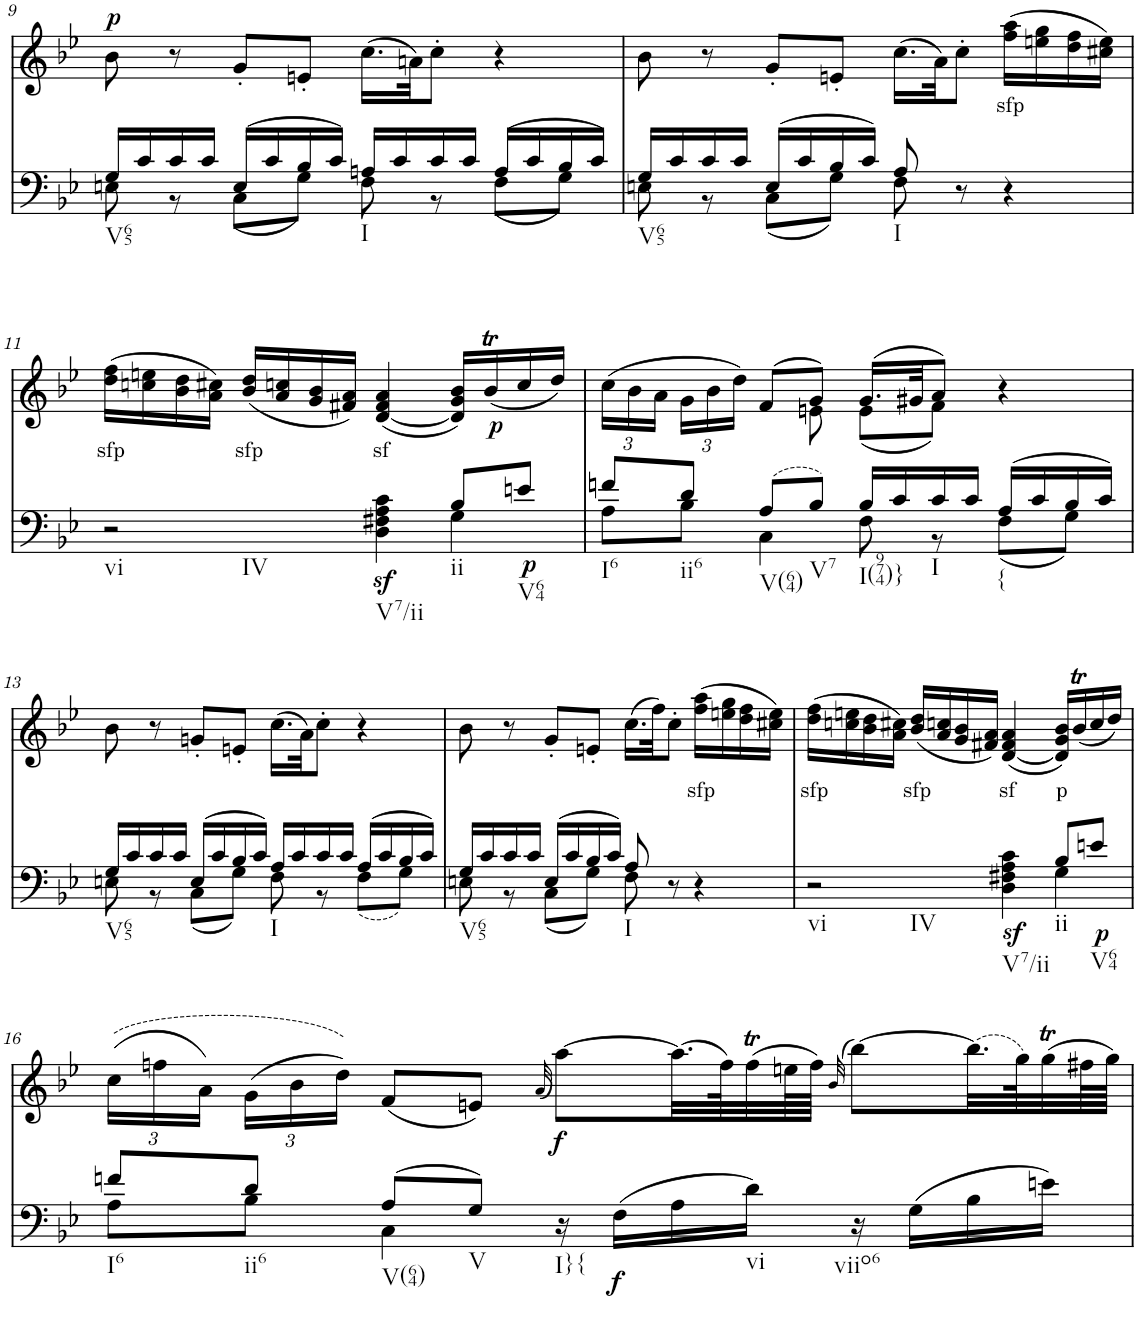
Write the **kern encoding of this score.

**kern	**dynam	**kern	**text	**dynam
*part2	*part2	*part1	*part1	*part1
*staff2	*staff2	*staff1	*staff1	*staff1
*I"Piano	*	*I"Piano	*	*
*I'Pno	*	*I'Pno	*	*
!!LO:PB:g=z
*clefF4	*	*clefG2	*	*
*k[b-e-]	*	*k[b-e-]	*	*
*B-:	*	*B-:	*	*
*M4/4	*	*M4/4	*	*
=9	=9	=9	=9	=9
*^	*	*	*	*
!LO:TX:b:t=V65	!	!	!	!	!
!	!	!	!	!	!LO:DY:a
16G/LL	8En\	.	8b-\	.	p
16c/	.	.	.	.	.
16c/	8r	.	8r	.	.
16c/JJ	.	.	.	.	.
(16E/LL	(8C\L	.	8g'/L	.	.
16c/	.	.	.	.	.
16B-/	8G\J)	.	8en'/J	.	.
16c/JJ)	.	.	.	.	.
!LO:TX:b:t=I	!	!	!	!	!
16An/LL	8F\	.	(16.cc\LL	.	.
16c/	.	.	.	.	.
.	.	.	32an\JK)	.	.
16c/	8r	.	8cc'\J	.	.
16c/JJ	.	.	.	.	.
(16A/LL	(8F\L	.	4r	.	.
16c/	.	.	.	.	.
16B-/	8G\J)	.	.	.	.
16c/JJ)	.	.	.	.	.
=10	=10	=10	=10	=10	=10
!LO:TX:b:t=V65	!	!	!	!	!
16G/LL	8En\	.	8b-\	.	.
16c/	.	.	.	.	.
16c/	8r	.	8r	.	.
16c/JJ	.	.	.	.	.
(16E/LL	(8C\L	.	8g'/L	.	.
16c/	.	.	.	.	.
16B-/	8G\J)	.	8en'/J	.	.
16c/JJ)	.	.	.	.	.
!LO:TX:b:t=I	!	!	!	!	!
8A/	8F\	.	(16.cc\LL	.	.
.	.	.	32a\JK)	.	.
8r	4.ryy	.	8cc'\J	.	.
!	!	!	!	!LO:LY:b	!
4r	.	.	(16ff\ 16aa\LL	sfp	.
.	.	.	16een\ 16gg\	.	.
.	.	.	16dd\ 16ff\	.	.
.	.	.	16cc#X\ 16ee\JJ)	.	.
!!LO:LB:g=z
=11	=11	=11	=11	=11	=11
!LO:TX:b:t=vi	!	!	!	!	!
!LO:TX:b:t=IV	!	!	!	!	!
!	!	!	!	!LO:LY:b	!
2r	2.ryy	.	(16dd\ 16ff\LL	sfp	.
.	.	.	16ccn\ 16een\	.	.
.	.	.	16b-\ 16dd\	.	.
.	.	.	16a\ 16cc#X\JJ)	.	.
!	!	!	!	!LO:LY:b	!
.	.	.	(16b-/ 16dd/LL	sfp	.
.	.	.	16a/ 16ccn/	.	.
.	.	.	16g/ 16b-/	.	.
.	.	.	16f#X/ 16a/JJ)	.	.
!LO:TX:b:t=V7/ii	!	!	!	!	!
!	!	!LO:DY:b	!	!LO:LY:b	!
4D\ 4F#X\ 4A\ 4c\	.	sf	([4d/ 4f#/ 4a/	sf	.
!LO:TX:b:t=ii	!	!	!	!	!
8B-/L	4G\	.	16d/] 16g/ 16b-/LL)	.	.
!	!	!	!	!	!LO:DY:b
.	.	.	(16b-T/	.	p
!LO:TX:b:t=V64	!	!	!	!	!
!	!	!LO:DY:b	!	!	!
8en/J	.	p	16cc/	.	.
.	.	.	16dd/JJ)	.	.
=12	=12	=12	=12	=12	=12
*	*	*	*Xbrackettup	*	*
*	*	*	*^	*	*
!LO:TX:b:t=I6	!	!	!	!	!	!
8fn/L	8A\L	.	(>24cc\LL	4.ryy	.	.
.	.	.	24b-\	.	.	.
.	.	.	24a\JJ	.	.	.
!LO:TX:b:t=ii6	!	!	!	!	!	!
8d/J	8B-\J	.	24g\LL	.	.	.
.	.	.	24b-\	.	.	.
.	.	.	24dd\JJ)	.	.	.
!LO:TX:b:t=V(64)	!	!	!	!	!	!
(8A/L	4C\	.	(8f/L	.	.	.
!LO:TX:b:t=V7	!	!	!	!	!	!
8B-/J)	.	.	8g/J)	8en\	.	.
!LO:TX:b:t=I(974)}	!	!	!	!	!	!
16B-/LL	8F\	.	(16.g/LL	(8e\L	.	.
16c/	.	.	.	.	.	.
.	.	.	32g#X/JK	.	.	.
!LO:TX:b:t=I	!	!	!	!	!	!
16c/	8r	.	8a/J)	8f\J)	.	.
16c/JJ	.	.	.	.	.	.
!LO:TX:b:t={	!	!	!	!	!	!
(16A/LL	(8F\L	.	4r	4ryy	.	.
16c/	.	.	.	.	.	.
16B-/	8G\J)	.	.	.	.	.
16c/JJ)	.	.	.	.	.	.
*	*	*	*v	*v	*	*
!!LO:LB:g=z
=13	=13	=13	=13	=13	=13
!LO:TX:b:t=V65	!	!	!	!	!
16G/LL	8En\	.	8b-\	.	.
16c/	.	.	.	.	.
16c/	8r	.	8r	.	.
16c/JJ	.	.	.	.	.
(16E/LL	(8C\L	.	8gn'/L	.	.
16c/	.	.	.	.	.
16B-/	8G\J)	.	8en'/J	.	.
16c/JJ)	.	.	.	.	.
!LO:TX:b:t=I	!	!	!	!	!
16A/LL	8F\	.	(16.cc\LL	.	.
16c/	.	.	.	.	.
.	.	.	32a\JK)	.	.
16c/	8r	.	8cc'\J	.	.
16c/JJ	.	.	.	.	.
(16A/LL	(8F\L	.	4r	.	.
16c/	.	.	.	.	.
16B-/	8G\J)	.	.	.	.
16c/JJ)	.	.	.	.	.
=14	=14	=14	=14	=14	=14
!LO:TX:b:t=V65	!	!	!	!	!
16G/LL	8En\	.	8b-\	.	.
16c/	.	.	.	.	.
16c/	8r	.	8r	.	.
16c/JJ	.	.	.	.	.
(16E/LL	(8C\L	.	8g'/L	.	.
16c/	.	.	.	.	.
16B-/	8G\J)	.	8en'/J	.	.
16c/JJ)	.	.	.	.	.
!LO:TX:b:t=I	!	!	!	!	!
8A/	8F\	.	(16.cc\LL	.	.
.	.	.	32ff\JK)	.	.
8r	4.ryy	.	8cc'\J	.	.
!	!	!	!	!LO:LY:b	!
4r	.	.	(16ff\ 16aa\LL	sfp	.
.	.	.	16een\ 16gg\	.	.
.	.	.	16dd\ 16ff\	.	.
.	.	.	16cc#X\ 16ee\JJ)	.	.
=15	=15	=15	=15	=15	=15
!LO:TX:b:t=vi	!	!	!	!	!
!LO:TX:b:t=IV	!	!	!	!	!
!	!	!	!	!LO:LY:b	!
2r	2.ryy	.	(16dd\ 16ff\LL	sfp	.
.	.	.	16ccn\ 16een\	.	.
.	.	.	16b-\ 16dd\	.	.
.	.	.	16a\ 16cc#X\JJ)	.	.
!	!	!	!	!LO:LY:b	!
.	.	.	(16b-/ 16dd/LL	sfp	.
.	.	.	16a/ 16ccn/	.	.
.	.	.	16g/ 16b-/	.	.
.	.	.	16f#X/ 16a/JJ)	.	.
!LO:TX:b:t=V7/ii	!	!	!	!	!
!	!	!LO:DY:b	!	!LO:LY:b	!
4D\ 4F#X\ 4A\ 4c\	.	sf	([4d/ 4f#/ 4a/	sf	.
!LO:TX:b:t=ii	!	!	!	!	!
!	!	!	!	!LO:LY:b	!
8B-/L	4G\	.	16d/] 16g/ 16b-/LL)	p	.
.	.	.	(16b-T/	.	.
!LO:TX:b:t=V64	!	!	!	!	!
!	!	!LO:DY:b	!	!	!
8en/J	.	p	16cc/	.	.
.	.	.	16dd/JJ)	.	.
!!LO:LB:g=z
=16	=16	=16	=16	=16	=16
!LO:TX:b:t=I6	!	!	!	!	!
8fn/L	8A\L	.	((24cc\LL	.	.
.	.	.	24ffn\	.	.
.	.	.	24a\JJ)	.	.
!LO:TX:b:t=ii6	!	!	!	!	!
8d/J	8B-\J	.	(24g\LL	.	.
.	.	.	24b-\	.	.
.	.	.	24dd\JJ))	.	.
!LO:TX:b:t=V(64)	!	!	!	!	!
(8A/L	4C\	.	(8f/L	.	.
!LO:TX:b:t=V	!	!	!	!	!
8G/J)	.	.	8en/J)	.	.
.	.	.	(32qa/	.	.
!LO:TX:b:t=I}{	!	!	!	!	!
!	!	!	!	!	!LO:DY:b
16r	2ryy	.	[8aa\L)	.	f
!	!	!LO:DY:b	!	!	!
(>16F\LL	.	f	.	.	.
16A\	.	.	(32.aa\LL]	.	.
.	.	.	64ff\K)	.	.
!LO:TX:b:t=vi	!	!	!	!	!
16d\JJ)	.	.	(32ffT\	.	.
.	.	.	64een\L	.	.
.	.	.	64ff\JJJJ)	.	.
.	.	.	(>32qb-/	.	.
!LO:TX:b:t=viio6	!	!	!	!	!
16r	.	.	[8bb-\L)	.	.
(>16G\LL	.	.	.	.	.
16B-\	.	.	(32.bb-\LL]	.	.
.	.	.	64gg\K)	.	.
16en\JJ)	.	.	(32ggT\	.	.
.	.	.	64ff#X\L	.	.
.	.	.	64gg\JJJJ)	.	.
*v	*v	*	*	*	*
=	=	=	=	=
*-	*-	*-	*-	*-
